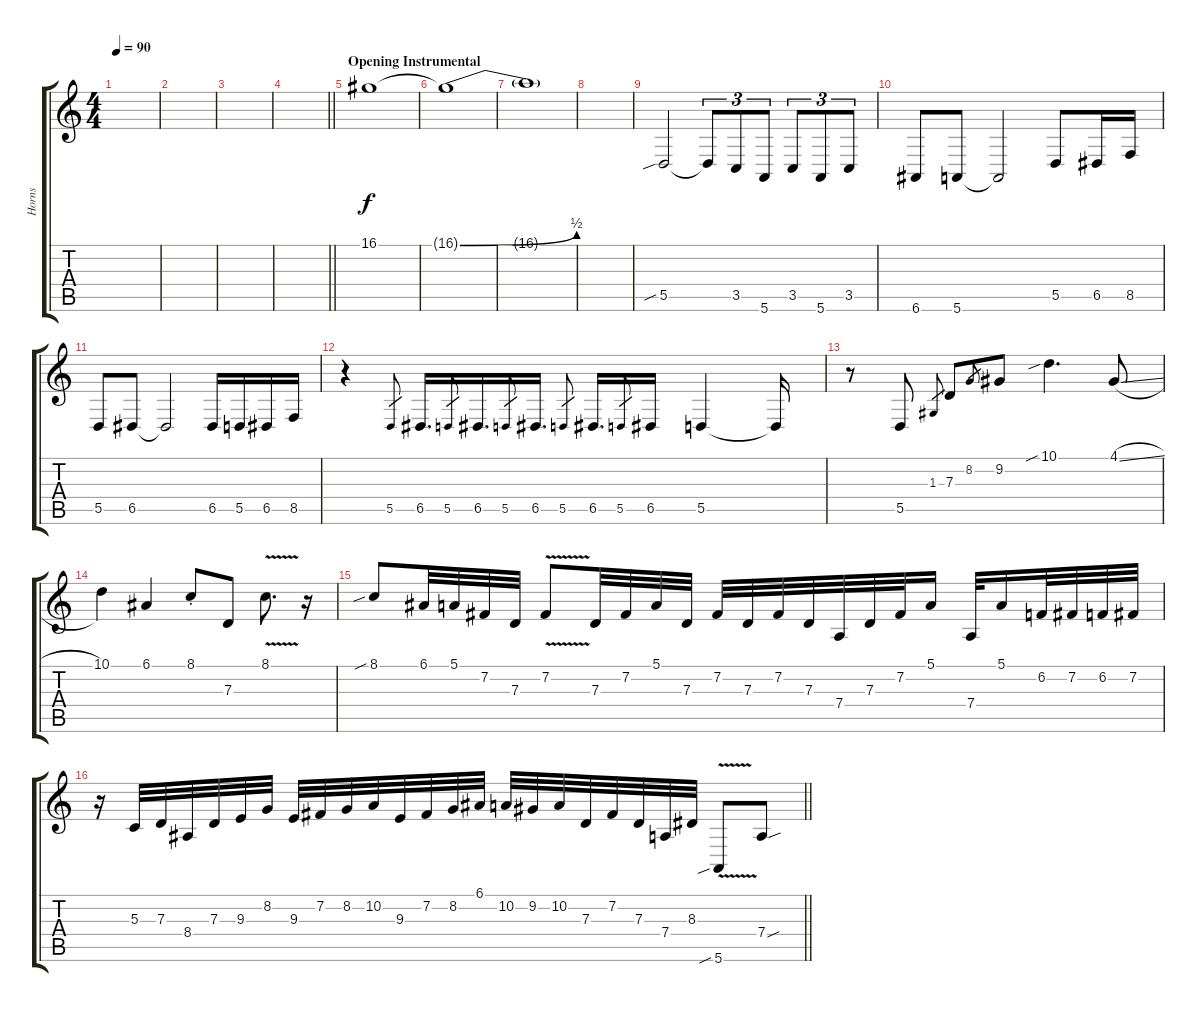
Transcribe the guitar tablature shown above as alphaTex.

\track ("Horns" "Horns") {instrument altosax}
\staff {score tabs}
\tuning (E4 B3 G3 D3 A2 E2) {hide}
\ts (4 4)
\tempo 90
\clef g2
\ks c
|
|
|
\barLineRight lightlight
|
\section ("" "Opening Instrumental")
16.1.1 |
16.1{be (bend 0 0 60 2) t}.1 |
16.1{t}.1{volume 0} |
|
5.5{sib}.2{volume 16} 5.5{t}.8{tu (3 2)} 3.5.8{tu (3 2)} 5.6.8{tu (3 2)} 3.5.8{tu (3 2)} 5.6.8{tu (3 2)} 3.5.8{tu (3 2)} |
6.6.8 5.6.8 5.6{t}.2 5.5.8 6.5.16 8.5.16 |
5.5.8 6.5.8 6.5{t}.2 6.5.16 5.5.16 6.5.16 8.5.16 |
r.4 5.5.8{gr} 6.5.16{d} 5.5.8{gr} 6.5.16{d} 5.5.8{gr} 6.5.16{d} 5.5.8{gr} 6.5.16{d} 5.5.8{gr} 6.5.16 5.5.4 5.5{t}.16 |
r.8{volume 13} 5.5.8 1.3.8{gr} 7.3.8 8.2.8{gr} 9.2.8 10.1{sib}.4{d} 4.1{sl}.8 |
10.1.4 6.1.4 8.1{st}.8 7.3.8 8.1{v}.8{d} r.16 |
8.1{sib}.8 6.1.32 5.1.32 7.2.32 7.3.32 7.2{v}.8 7.3.32 7.2.32 5.1.32 7.3.32 7.2.32 7.3.32 7.2.32 7.3.32 7.4.32 7.3.32 7.2.32 5.1.16 7.4.32 5.1.16 6.2.32 7.2.32 6.2.32 7.2.32 |
\barLineRight lightlight
r.16 5.3.32 7.3.32 8.4.32 7.3.32 9.3.32 8.2.32 9.3.32 7.2.32 8.2.32 10.2.32 9.3.32 7.2.32 8.2.32 6.1.32 10.2.32 9.2.32 10.2.32 7.3.32 7.2.32 7.3.32 7.4.32 8.3.32 5.6{v sib}.8 7.4{sou}.8
